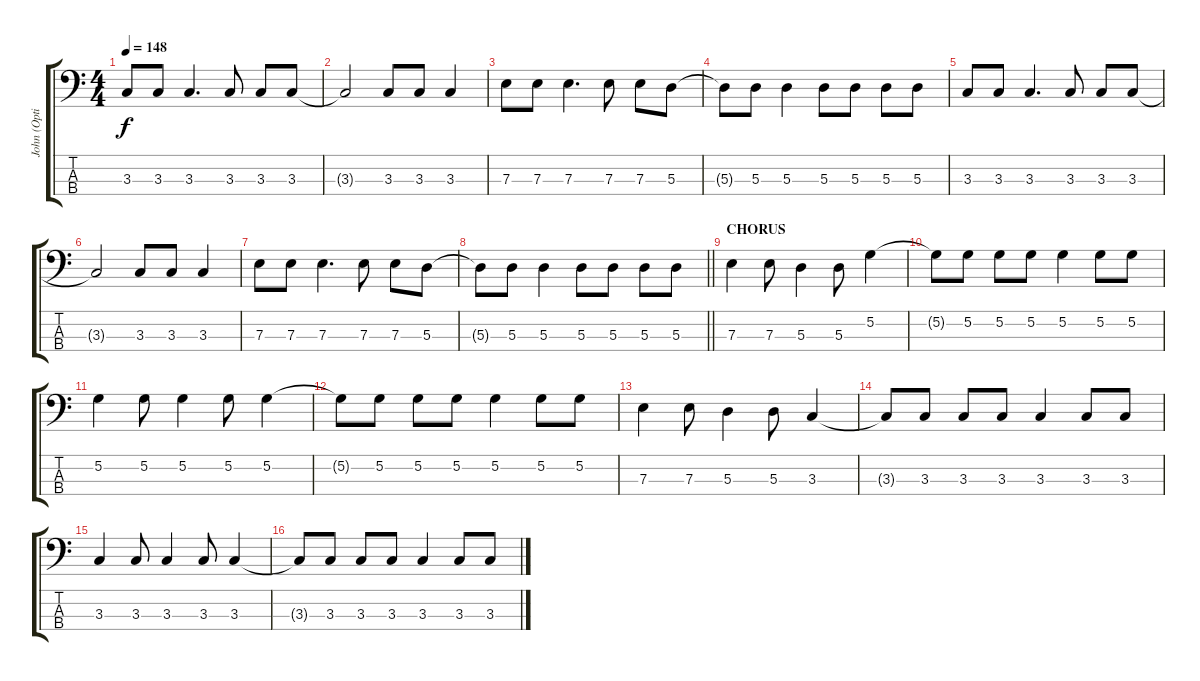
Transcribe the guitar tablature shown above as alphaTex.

\track ("John (Optional) - Bass Guitar" "John (Opti") {instrument electricbassfinger}
\staff {score tabs}
\tuning (G2 D2 A1 E1) {hide}
\ts (4 4)
\tempo 148
\clef f4
\ks c
3.3.8{dy f} 3.3.8 3.3.4{d} 3.3.8 3.3.8 3.3.8 |
3.3{t}.2 3.3.8 3.3.8 3.3.4 |
7.3.8 7.3.8 7.3.4{d} 7.3.8 7.3.8 5.3.8 |
5.3{t}.8 5.3.8 5.3.4 5.3.8 5.3.8 5.3.8 5.3.8 |
3.3.8 3.3.8 3.3.4{d} 3.3.8 3.3.8 3.3.8 |
3.3{t}.2 3.3.8 3.3.8 3.3.4 |
7.3.8 7.3.8 7.3.4{d} 7.3.8 7.3.8 5.3.8 |
\barLineRight lightlight
5.3{t}.8 5.3.8 5.3.4 5.3.8 5.3.8 5.3.8 5.3.8 |
\section ("" "CHORUS")
7.3.4 7.3.8 5.3.4 5.3.8 5.2.4 |
5.2{t}.8 5.2.8 5.2.8 5.2.8 5.2.4 5.2.8 5.2.8 |
5.2.4 5.2.8 5.2.4 5.2.8 5.2.4 |
5.2{t}.8 5.2.8 5.2.8 5.2.8 5.2.4 5.2.8 5.2.8 |
7.3.4 7.3.8 5.3.4 5.3.8 3.3.4 |
3.3{t}.8 3.3.8 3.3.8 3.3.8 3.3.4 3.3.8 3.3.8 |
3.3.4 3.3.8 3.3.4 3.3.8 3.3.4 |
3.3{t}.8 3.3.8 3.3.8 3.3.8 3.3.4 3.3.8 3.3.8
